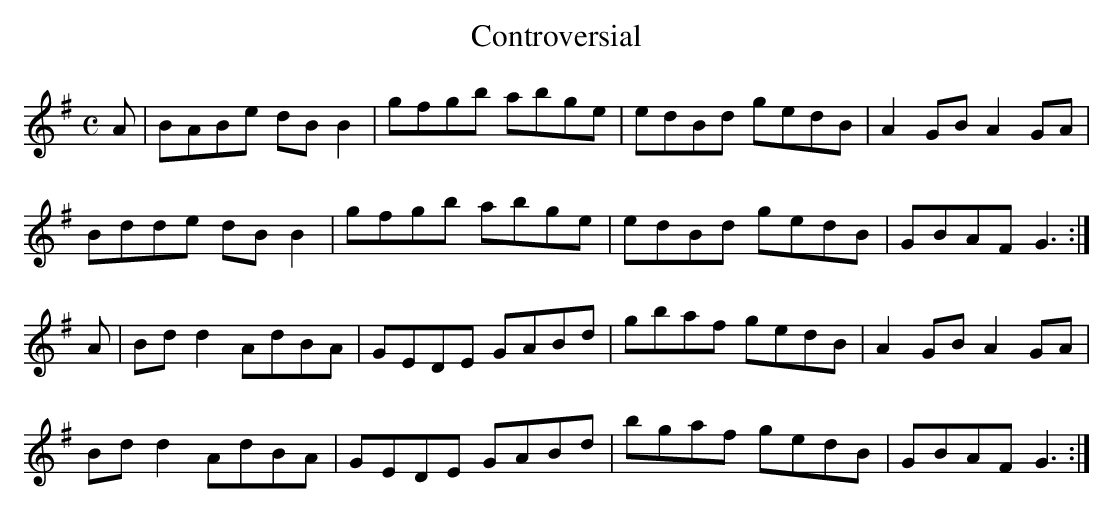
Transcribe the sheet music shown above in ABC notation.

X:1
T:Controversial
M:C
L:1/8
K:G Major
A|BABe dBB2|gfgb abge|edBd gedB|A2GB A2GA|!
Bdde dBB2|gfgb abge|edBd gedB|GBAF G3:|!
A|Bdd2 AdBA|GEDE GABd|gbaf gedB|A2GB A2GA|!
Bdd2 AdBA|GEDE GABd|bgaf gedB|GBAF G3:|!
